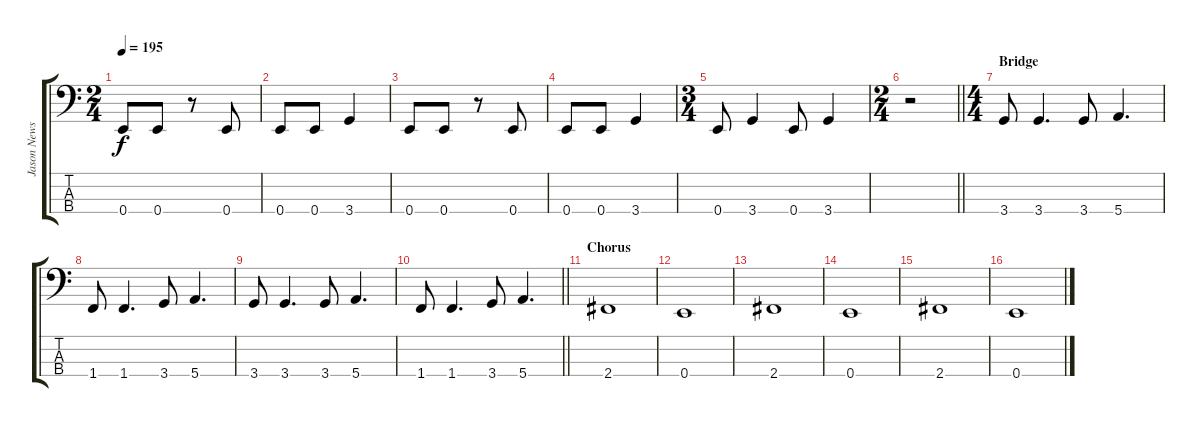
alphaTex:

\track ("Jason Newsted" "Jason News") {instrument electricbasspick}
\staff {score tabs}
\tuning (G2 D2 A1 E1) {hide}
\ts (2 4)
\tempo 195
\clef f4
\ks c
0.4.8{dy f} 0.4.8 r.8 0.4.8 |
0.4.8 0.4.8 3.4.4 |
0.4.8 0.4.8 r.8 0.4.8 |
0.4.8 0.4.8 3.4.4 |
\ts (3 4)
0.4.8 3.4.4 0.4.8 3.4.4 |
\ts (2 4)
\barLineRight lightlight
r.2 |
\ts (4 4)
\section ("" "Bridge")
3.4.8 3.4.4{d} 3.4.8 5.4.4{d} |
1.4.8 1.4.4{d} 3.4.8 5.4.4{d} |
3.4.8 3.4.4{d} 3.4.8 5.4.4{d} |
\barLineRight lightlight
1.4.8 1.4.4{d} 3.4.8 5.4.4{d} |
\section ("" "Chorus")
2.4.1 |
0.4.1 |
2.4.1 |
0.4.1 |
2.4.1 |
0.4.1
